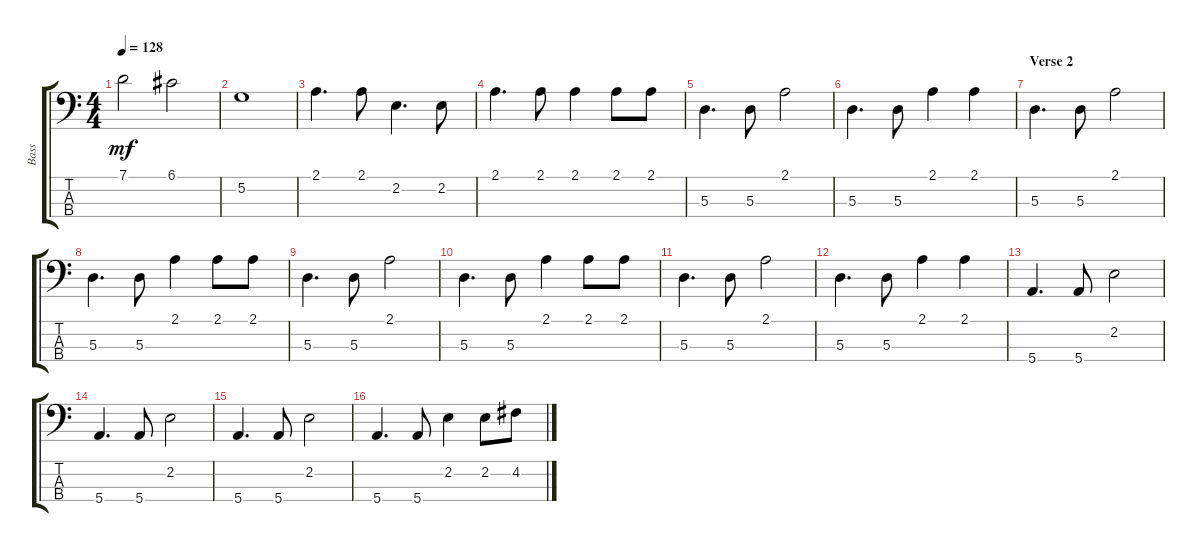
\track ("Bass" "Bass") {instrument electricbassfinger}
\staff {score tabs}
\tuning (G2 D2 A1 E1) {hide}
\ts (4 4)
\tempo 128
\clef f4
\ks c
7.1.2{dy mf} 6.1.2 |
5.2.1 |
2.1.4{d} 2.1.8 2.2.4{d} 2.2.8 |
2.1.4{d} 2.1.8 2.1.4 2.1.8 2.1.8 |
5.3.4{d} 5.3.8 2.1.2 |
5.3.4{d} 5.3.8 2.1.4 2.1.4 |
\section ("" "Verse 2")
5.3.4{d} 5.3.8 2.1.2 |
5.3.4{d} 5.3.8 2.1.4 2.1.8 2.1.8 |
5.3.4{d} 5.3.8 2.1.2 |
5.3.4{d} 5.3.8 2.1.4 2.1.8 2.1.8 |
5.3.4{d} 5.3.8 2.1.2 |
5.3.4{d} 5.3.8 2.1.4 2.1.4 |
5.4.4{d} 5.4.8 2.2.2 |
5.4.4{d} 5.4.8 2.2.2 |
5.4.4{d} 5.4.8 2.2.2 |
5.4.4{d} 5.4.8 2.2.4 2.2.8 4.2.8
